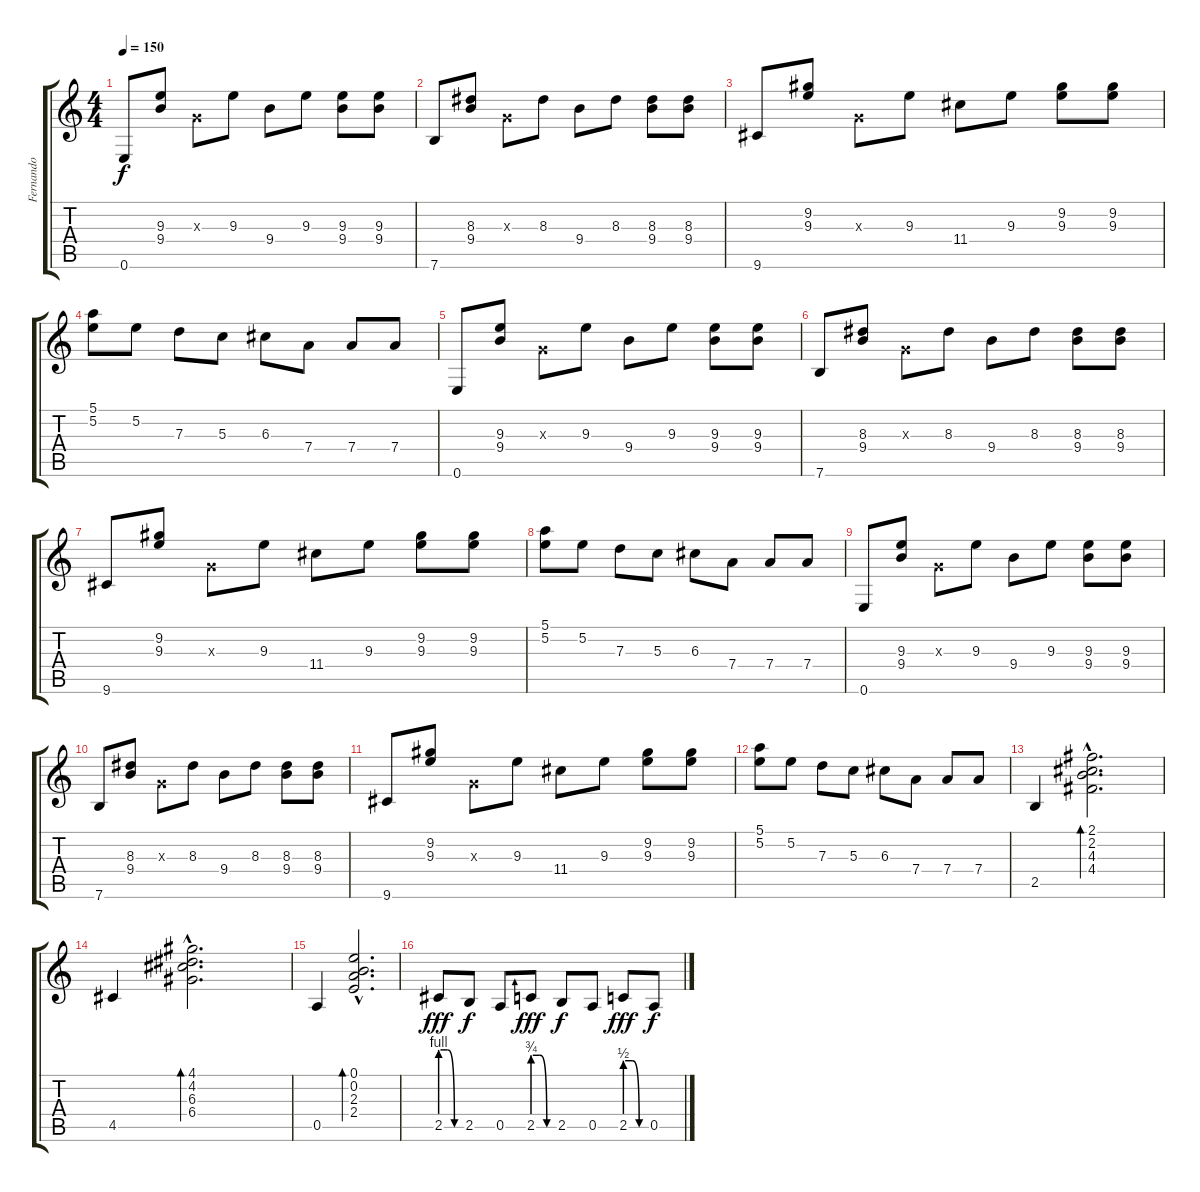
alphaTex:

\track ("Fernando" "Fernando") {instrument overdrivenguitar}
\staff {score tabs}
\tuning (E4 B3 G3 D3 A2 E2) {hide}
\ts (4 4)
\tempo 150
\clef g2
\ks c
0.6.8{dy f} (9.3 9.4).8 0.3{x}.8 9.3.8 9.4.8 9.3.8 (9.3 9.4).8 (9.3 9.4).8 |
7.6.8 (8.3 9.4).8 0.3{x}.8 8.3.8 9.4.8 8.3.8 (8.3 9.4).8 (8.3 9.4).8 |
9.6.8 (9.2 9.3).8 0.3{x}.8 9.3.8 11.4.8 9.3.8 (9.2 9.3).8 (9.2 9.3).8 |
(5.1 5.2).8 5.2.8 7.3.8 5.3.8 6.3.8 7.4.8 7.4.8 7.4.8 |
0.6.8 (9.3 9.4).8 0.3{x}.8 9.3.8 9.4.8 9.3.8 (9.3 9.4).8 (9.3 9.4).8 |
7.6.8 (8.3 9.4).8 0.3{x}.8 8.3.8 9.4.8 8.3.8 (8.3 9.4).8 (8.3 9.4).8 |
9.6.8 (9.2 9.3).8 0.3{x}.8 9.3.8 11.4.8 9.3.8 (9.2 9.3).8 (9.2 9.3).8 |
(5.1 5.2).8 5.2.8 7.3.8 5.3.8 6.3.8 7.4.8 7.4.8 7.4.8 |
0.6.8 (9.3 9.4).8 0.3{x}.8 9.3.8 9.4.8 9.3.8 (9.3 9.4).8 (9.3 9.4).8 |
7.6.8 (8.3 9.4).8 0.3{x}.8 8.3.8 9.4.8 8.3.8 (8.3 9.4).8 (8.3 9.4).8 |
9.6.8 (9.2 9.3).8 0.3{x}.8 9.3.8 11.4.8 9.3.8 (9.2 9.3).8 (9.2 9.3).8 |
(5.1 5.2).8 5.2.8 7.3.8 5.3.8 6.3.8 7.4.8 7.4.8 7.4.8 |
2.5.4 (2.1{hac} 2.2{hac} 4.3{hac} 4.4{hac}).2{d bd 60} |
4.5.4 (4.1{hac} 4.2{hac} 6.3{hac} 6.4{hac}).2{d bd 60} |
0.5.4 (0.1{hac} 0.2{hac} 2.3{hac} 2.4{hac}).2{d bd 60} |
2.5{be (custom 0 4 20 4 40 0 60 0)}.8{dy fff} 2.5.8{dy f} 0.5.8 2.5{be (custom 0 3 20 3 40 0 60 0)}.8{dy fff} 2.5.8{dy f} 0.5.8 2.5{be (custom 0 2 20 2 40 0 60 0)}.8{dy fff} 0.5.8{dy f}
